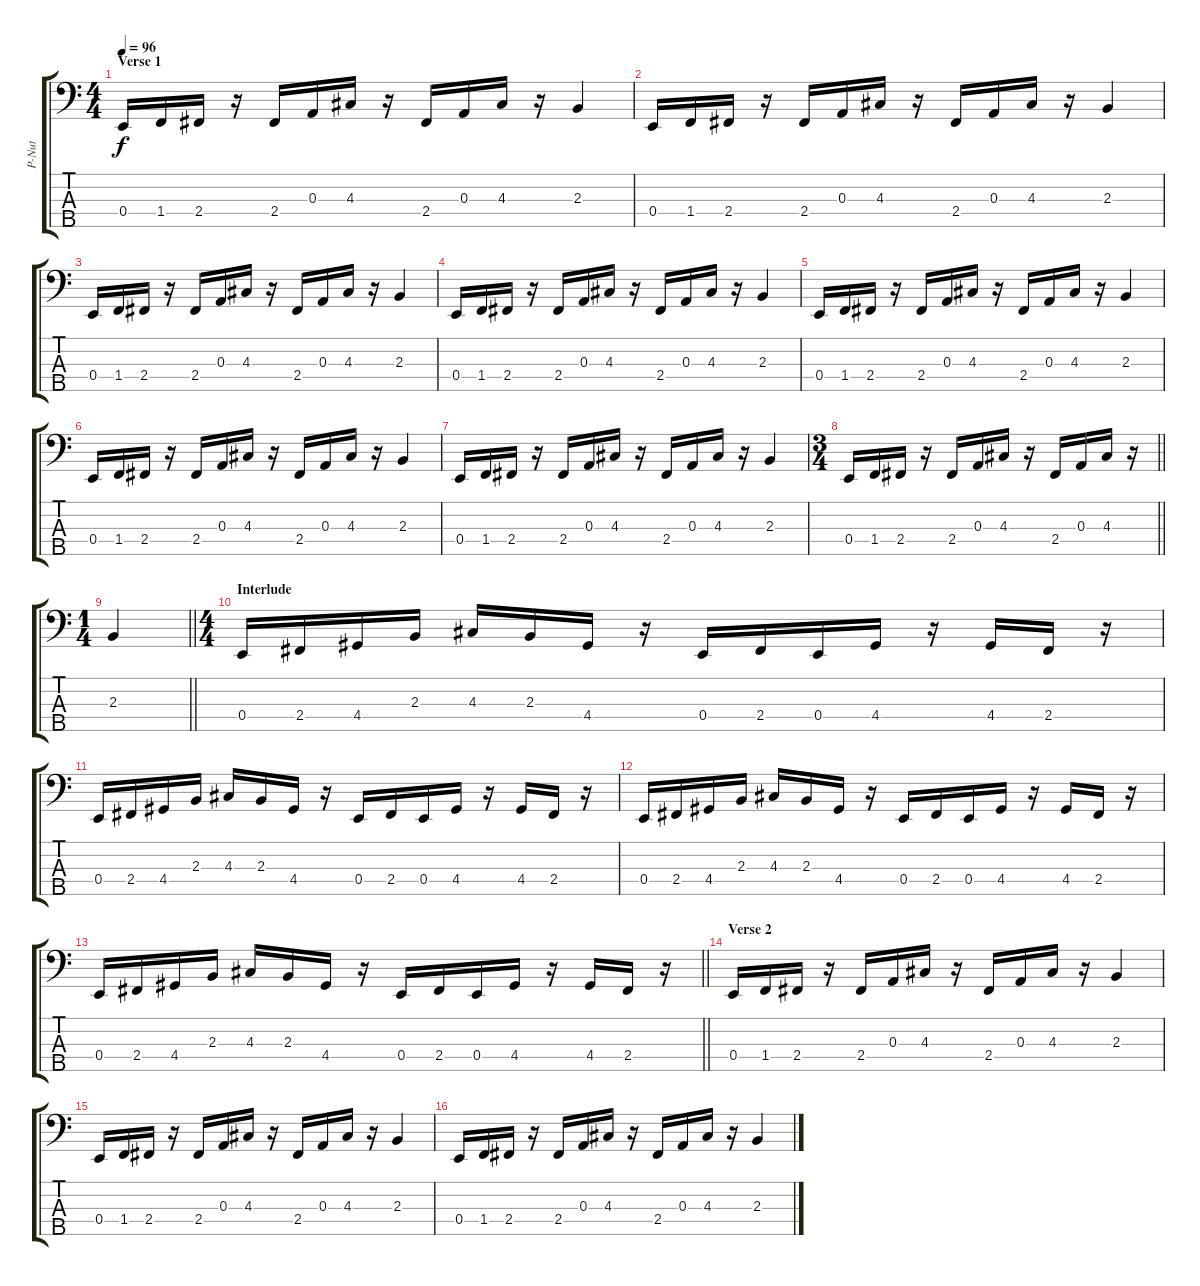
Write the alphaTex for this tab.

\track ("P-Nut" "P-Nut") {instrument electricbassfinger}
\staff {score tabs}
\tuning (G2 D2 A1 E1 B0) {hide}
\ts (4 4)
\section ("" "Verse 1")
\tempo 96
\clef f4
\ks c
0.4.16{dy f instrument electricbassfinger} 1.4.16 2.4.16 r.16 2.4.16 0.3.16 4.3.16 r.16 2.4.16 0.3.16 4.3.16 r.16 2.3.4 |
0.4.16 1.4.16 2.4.16 r.16 2.4.16 0.3.16 4.3.16 r.16 2.4.16 0.3.16 4.3.16 r.16 2.3.4 |
0.4.16 1.4.16 2.4.16 r.16 2.4.16 0.3.16 4.3.16 r.16 2.4.16 0.3.16 4.3.16 r.16 2.3.4 |
0.4.16 1.4.16 2.4.16 r.16 2.4.16 0.3.16 4.3.16 r.16 2.4.16 0.3.16 4.3.16 r.16 2.3.4 |
0.4.16 1.4.16 2.4.16 r.16 2.4.16 0.3.16 4.3.16 r.16 2.4.16 0.3.16 4.3.16 r.16 2.3.4 |
0.4.16 1.4.16 2.4.16 r.16 2.4.16 0.3.16 4.3.16 r.16 2.4.16 0.3.16 4.3.16 r.16 2.3.4 |
0.4.16 1.4.16 2.4.16 r.16 2.4.16 0.3.16 4.3.16 r.16 2.4.16 0.3.16 4.3.16 r.16 2.3.4 |
\ts (3 4)
\barLineRight lightlight
0.4.16 1.4.16 2.4.16 r.16 2.4.16 0.3.16 4.3.16 r.16 2.4.16 0.3.16 4.3.16 r.16 |
\ts (1 4)
\barLineRight lightlight
2.3.4 |
\ts (4 4)
\section ("" "Interlude")
0.4.16 2.4.16 4.4.16 2.3.16 4.3.16 2.3.16 4.4.16 r.16 0.4.16 2.4.16 0.4.16 4.4.16 r.16 4.4.16 2.4.16 r.16 |
0.4.16 2.4.16 4.4.16 2.3.16 4.3.16 2.3.16 4.4.16 r.16 0.4.16 2.4.16 0.4.16 4.4.16 r.16 4.4.16 2.4.16 r.16 |
0.4.16 2.4.16 4.4.16 2.3.16 4.3.16 2.3.16 4.4.16 r.16 0.4.16 2.4.16 0.4.16 4.4.16 r.16 4.4.16 2.4.16 r.16 |
\barLineRight lightlight
0.4.16 2.4.16 4.4.16 2.3.16 4.3.16 2.3.16 4.4.16 r.16 0.4.16 2.4.16 0.4.16 4.4.16 r.16 4.4.16 2.4.16 r.16 |
\section ("" "Verse 2")
0.4.16 1.4.16 2.4.16 r.16 2.4.16 0.3.16 4.3.16 r.16 2.4.16 0.3.16 4.3.16 r.16 2.3.4 |
0.4.16 1.4.16 2.4.16 r.16 2.4.16 0.3.16 4.3.16 r.16 2.4.16 0.3.16 4.3.16 r.16 2.3.4 |
0.4.16 1.4.16 2.4.16 r.16 2.4.16 0.3.16 4.3.16 r.16 2.4.16 0.3.16 4.3.16 r.16 2.3.4
